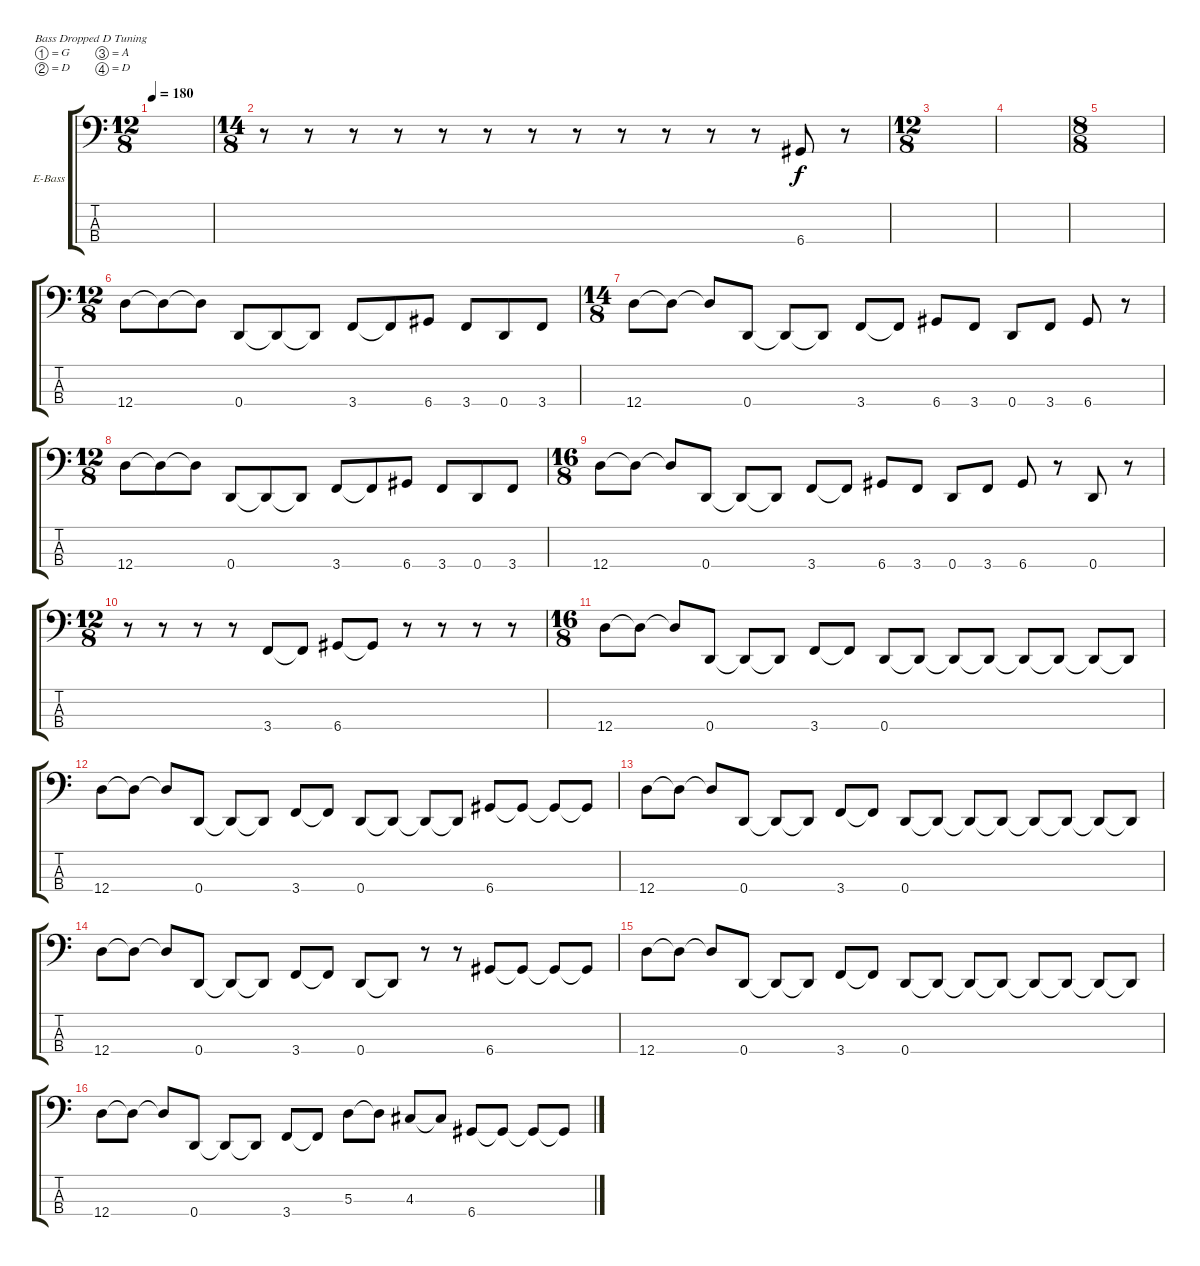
\defaultSystemsLayout 4
\bracketExtendMode groupsimilarinstruments
\firstSystemTrackNameOrientation horizontal
\otherSystemsTrackNameOrientation horizontal
\track ("Electric Bass" "E-Bass") {instrument electricbassfinger}
\staff {score tabs}
\tuning (G2 D2 A1 D1)
\ts (12 8)
\tempo 180
\clef f4
\scale
0.333333
\ks c
|
\ts (14 8)
\scale
0.333333 r.8 r.8 r.8 r.8 r.8 r.8 r.8 r.8 r.8 r.8 r.8 r.8 6.4.8 r.8 |
\ts (12 8)
\scale
0.333333 |
\scale
0.208191 |
\ts (8 8)
\scale
0.395904 |
\ts (12 8)
\scale
0.395904 12.4.8 12.4{t}.8 12.4{t}.8 0.4.8 0.4{t}.8 0.4{t}.8 3.4.8 3.4{t}.8 6.4.8 3.4.8 0.4.8 3.4.8 |
\ts (14 8)
\scale
0.333333 12.4.8 12.4{t}.8 12.4{t}.8 0.4.8 0.4{t}.8 0.4{t}.8 3.4.8 3.4{t}.8 6.4.8 3.4.8 0.4.8 3.4.8 6.4.8 r.8 |
\ts (12 8)
\scale
0.333333 12.4.8 12.4{t}.8 12.4{t}.8 0.4.8 0.4{t}.8 0.4{t}.8 3.4.8 3.4{t}.8 6.4.8 3.4.8 0.4.8 3.4.8 |
\ts (16 8)
\scale
0.333333 12.4.8 12.4{t}.8 12.4{t}.8 0.4.8 0.4{t}.8 0.4{t}.8 3.4.8 3.4{t}.8 6.4.8 3.4.8 0.4.8 3.4.8 6.4.8 r.8 0.4.8 r.8 |
\ts (12 8)
\scale
0.395904 r.8 r.8 r.8 r.8 3.4.8 3.4{t}.8 6.4.8 6.4{t}.8 r.8 r.8 r.8 r.8 |
\ts (16 8)
\scale
0.395904 12.4.8 12.4{t}.8 12.4{t}.8 0.4.8 0.4{t}.8 0.4{t}.8 3.4.8 3.4{t}.8 0.4.8 0.4{t}.8 0.4{t}.8 0.4{t}.8 0.4{t}.8 0.4{t}.8 0.4{t}.8 0.4{t}.8 |
\scale
0.208191 12.4.8 12.4{t}.8 12.4{t}.8 0.4.8 0.4{t}.8 0.4{t}.8 3.4.8 3.4{t}.8 0.4.8 0.4{t}.8 0.4{t}.8 0.4{t}.8 6.4.8 6.4{t}.8 6.4{t}.8 6.4{t}.8 |
\scale
0.333333 12.4.8 12.4{t}.8 12.4{t}.8 0.4.8 0.4{t}.8 0.4{t}.8 3.4.8 3.4{t}.8 0.4.8 0.4{t}.8 0.4{t}.8 0.4{t}.8 0.4{t}.8 0.4{t}.8 0.4{t}.8 0.4{t}.8 |
\scale
0.333333 12.4.8 12.4{t}.8 12.4{t}.8 0.4.8 0.4{t}.8 0.4{t}.8 3.4.8 3.4{t}.8 0.4.8 0.4{t}.8 r.8 r.8 6.4.8 6.4{t}.8 6.4{t}.8 6.4{t}.8 |
\scale
0.333333 12.4.8 12.4{t}.8 12.4{t}.8 0.4.8 0.4{t}.8 0.4{t}.8 3.4.8 3.4{t}.8 0.4.8 0.4{t}.8 0.4{t}.8 0.4{t}.8 0.4{t}.8 0.4{t}.8 0.4{t}.8 0.4{t}.8 |
\scale
0.333333 12.4.8 12.4{t}.8 12.4{t}.8 0.4.8 0.4{t}.8 0.4{t}.8 3.4.8 3.4{t}.8 5.3.8 5.3{t}.8 4.3.8 4.3{t}.8 6.4.8 6.4{t}.8 6.4{t}.8 6.4{t}.8
